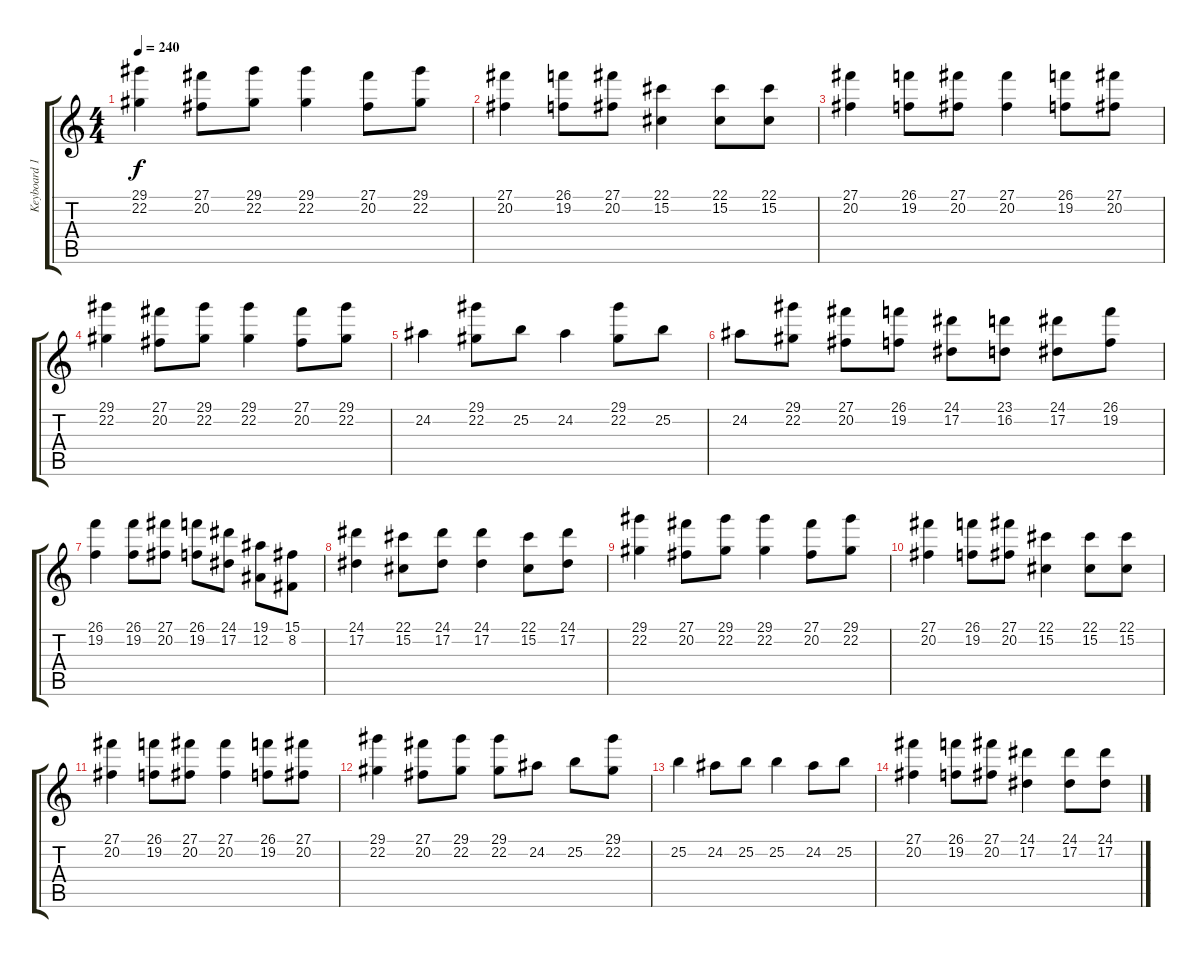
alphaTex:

\track ("Keyboard 1" "Keyboard 1") {instrument churchorgan}
\staff {score tabs}
\tuning (Eb4 Bb3 Gb3 Db3 Ab2 Eb2) {hide}
\ts (4 4)
\tempo 240
\clef g2
\ks c
(29.1 22.2).4{dy f} (27.1 20.2).8 (29.1 22.2).8 (29.1 22.2).4 (27.1 20.2).8 (29.1 22.2).8 |
(27.1 20.2).4 (26.1 19.2).8 (27.1 20.2).8 (22.1 15.2).4 (22.1 15.2).8 (22.1 15.2).8 |
(27.1 20.2).4 (26.1 19.2).8 (27.1 20.2).8 (27.1 20.2).4 (26.1 19.2).8 (27.1 20.2).8 |
(29.1 22.2).4 (27.1 20.2).8 (29.1 22.2).8 (29.1 22.2).4 (27.1 20.2).8 (29.1 22.2).8 |
24.2.4 (29.1 22.2).8 25.2.8 24.2.4 (29.1 22.2).8 25.2.8 |
24.2.8 (29.1 22.2).8 (27.1 20.2).8 (26.1 19.2).8 (24.1 17.2).8 (23.1 16.2).8 (24.1 17.2).8 (26.1 19.2).8 |
(26.1 19.2).4{instrument stringensemble1} (26.1 19.2).8 (27.1 20.2).8 (26.1 19.2).8 (24.1 17.2).8 (19.1 12.2).8 (15.1 8.2).8 |
(24.1 17.2).4 (22.1 15.2).8 (24.1 17.2).8 (24.1 17.2).4 (22.1 15.2).8 (24.1 17.2).8 |
(29.1 22.2).4 (27.1 20.2).8 (29.1 22.2).8 (29.1 22.2).4 (27.1 20.2).8 (29.1 22.2).8 |
(27.1 20.2).4 (26.1 19.2).8 (27.1 20.2).8 (22.1 15.2).4 (22.1 15.2).8 (22.1 15.2).8 |
(27.1 20.2).4 (26.1 19.2).8 (27.1 20.2).8 (27.1 20.2).4 (26.1 19.2).8 (27.1 20.2).8 |
(29.1 22.2).4 (27.1 20.2).8 (29.1 22.2).8 (29.1 22.2).8 24.2.8 25.2.8 (29.1 22.2).8 |
25.2.4 24.2.8 25.2.8 25.2.4 24.2.8 25.2.8 |
(27.1 20.2).4 (26.1 19.2).8 (27.1 20.2).8 (24.1 17.2).4 (24.1 17.2).8 (24.1 17.2).8
